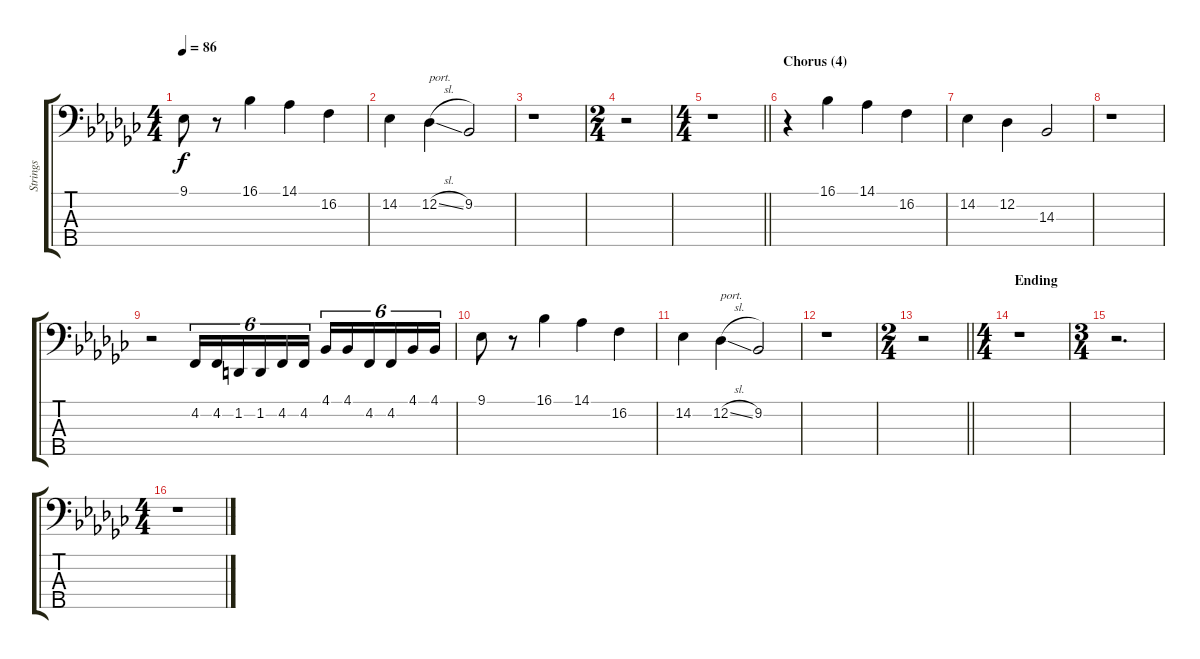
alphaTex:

\track ("Strings" "Strings") {instrument stringensemble1}
\staff {score tabs}
\tuning (Gb2 Db2 Ab1 Eb1 Bb0) {hide}
\ts (4 4)
\tempo 86
\clef f4
\ks ebminor
9.1.8{dy f} r.8 16.1.4 14.1.4 16.2.4 |
14.2.4 12.2{sl}.4{txt "port."} 9.2.2 |
r.1 |
\ts (2 4)
r.2 |
\ts (4 4)
\barLineRight lightlight
r.1 |
\section ("" "Chorus (4)")
r.4 16.1.4 14.1.4 16.2.4 |
14.2.4 12.2.4 14.3.2 |
r.1 |
r.2 4.2.16{tu (6 4)} 4.2.16{tu (6 4)} 1.2.16{tu (6 4)} 1.2.16{tu (6 4)} 4.2.16{tu (6 4)} 4.2.16{tu (6 4)} 4.1.16{tu (6 4)} 4.1.16{tu (6 4)} 4.2.16{tu (6 4)} 4.2.16{tu (6 4)} 4.1.16{tu (6 4)} 4.1.16{tu (6 4)} |
9.1.8 r.8 16.1.4 14.1.4 16.2.4 |
14.2.4 12.2{sl}.4{txt "port."} 9.2.2 |
r.1 |
\ts (2 4)
\barLineRight lightlight
r.2 |
\ts (4 4)
\section ("" "Ending")
r.1 |
\ts (3 4)
r.2{d} |
\ts (4 4)
r.1
